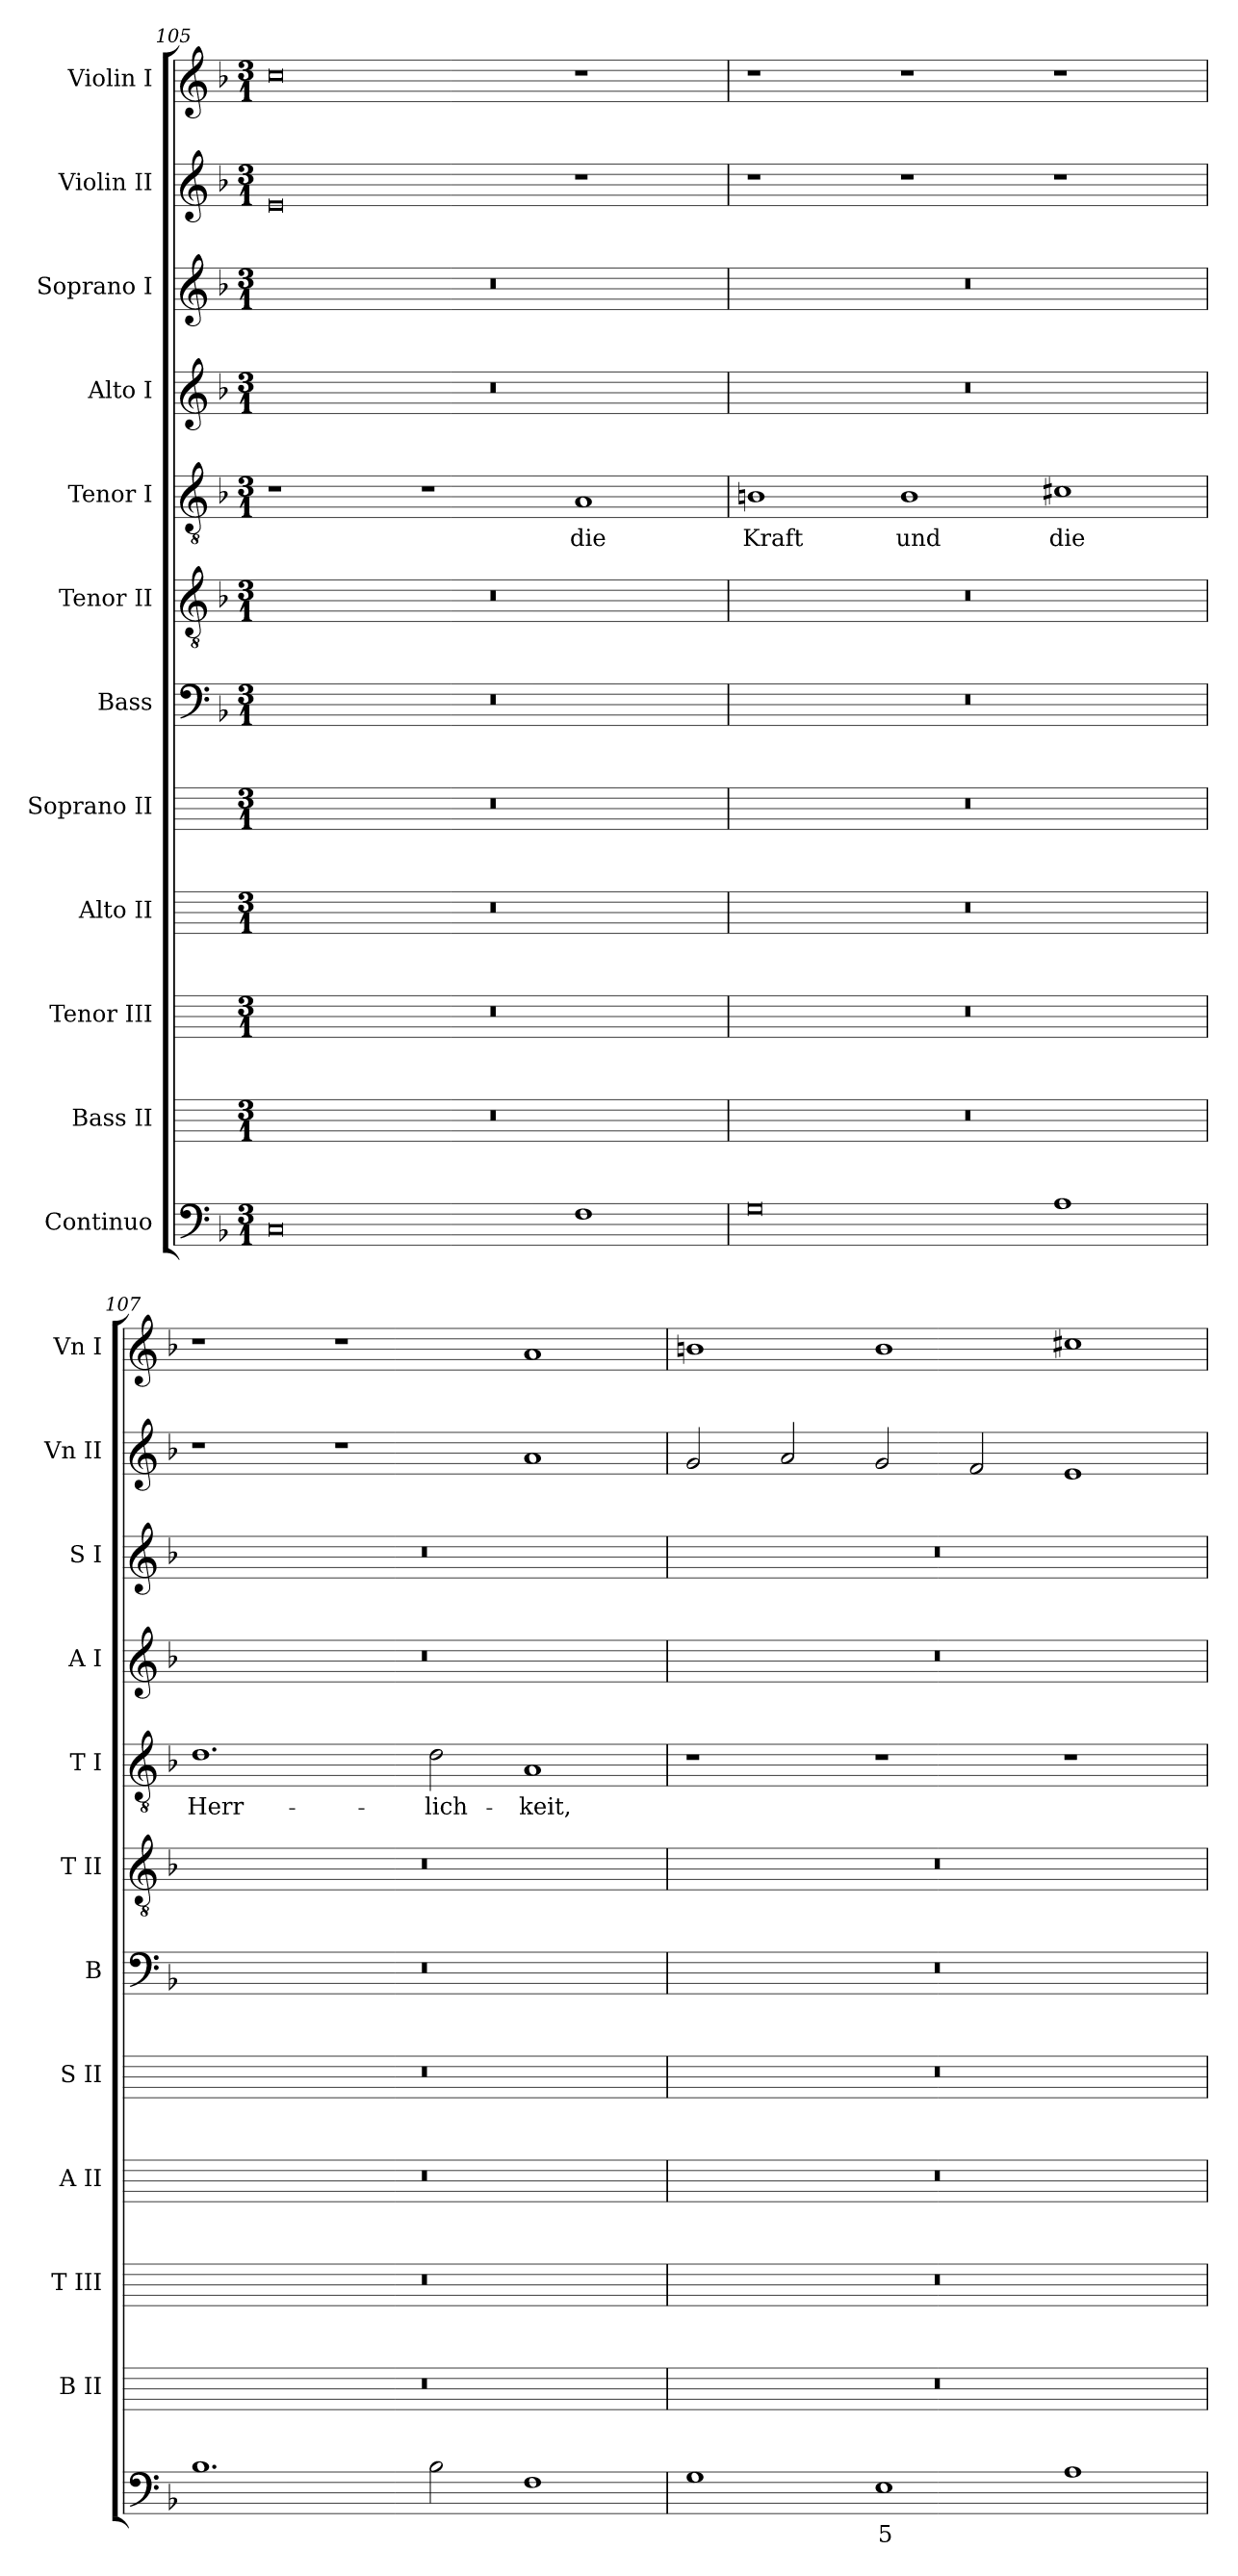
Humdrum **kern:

**kern	**text	**kern	**kern	**kern	**kern	**kern	**kern	**kern	**text	**kern	**kern	**kern	**kern
*part12	*part12	*part11	*part10	*part9	*part8	*part7	*part6	*part5	*part5	*part4	*part3	*part2	*part1
*staff12	*staff12	*staff11	*staff10	*staff9	*staff8	*staff7	*staff6	*staff5	*staff5	*staff4	*staff3	*staff2	*staff1
*I"Continuo	*	*I"Bass II	*I"Tenor III	*I"Alto II	*I"Soprano II	*I"Bass	*I"Tenor II	*I"Tenor I	*	*I"Alto I	*I"Soprano I	*I"Violin II	*I"Violin I
*	*	*I'B II	*I'T III	*I'A II	*I'S II	*I'B	*I'T II	*I'T I	*	*I'A I	*I'S I	*I'Vn II	*I'Vn I
*clefF4	*	*	*	*	*	*clefF4	*clefGv2	*clefGv2	*	*clefG2	*clefG2	*clefG2	*clefG2
*	*	*ITrd4c7	*ITrd4c7	*ITrd4c7	*ITrd4c7	*	*	*	*	*	*	*	*
*k[b-]	*	*	*	*	*	*k[b-]	*k[b-]	*k[b-]	*	*k[b-]	*k[b-]	*k[b-]	*k[b-]
*F:	*	*	*	*	*	*F:	*F:	*F:	*	*F:	*F:	*F:	*F:
*M3/1	*	*M3/1	*M3/1	*M3/1	*M3/1	*M3/1	*M3/1	*M3/1	*	*M3/1	*M3/1	*M3/1	*M3/1
=105	=105	=105	=105	=105	=105	=105	=105	=105	=105	=105	=105	=105	=105
0C	.	0.r	0.r	0.r	0.r	0.r	0.r	1r	.	0.r	0.r	0e	0cc
.	.	.	.	.	.	.	.	1r	.	.	.	.	.
!	!	!	!	!	!	!	!	!	!LO:LY:b	!	!	!	!
1F	.	.	.	.	.	.	.	1A	die	.	.	1r	1r
=106	=106	=106	=106	=106	=106	=106	=106	=106	=106	=106	=106	=106	=106
!	!	!	!	!	!	!	!	!	!LO:LY:b	!	!	!	!
0G	.	0.r	0.r	0.r	0.r	0.r	0.r	1Bn	Kraft	0.r	0.r	1r	1r
!	!	!	!	!	!	!	!	!	!LO:LY:b	!	!	!	!
.	.	.	.	.	.	.	.	1B	und	.	.	1r	1r
!	!	!	!	!	!	!	!	!	!LO:LY:b	!	!	!	!
1A	.	.	.	.	.	.	.	1c#X	die	.	.	1r	1r
=107	=107	=107	=107	=107	=107	=107	=107	=107	=107	=107	=107	=107	=107
!	!	!	!	!	!	!	!	!	!LO:LY:b	!	!	!	!
1.B-	.	0.r	0.r	0.r	0.r	0.r	0.r	1.d	Herr-	0.r	0.r	1r	1r
.	.	.	.	.	.	.	.	.	.	.	.	1r	1r
!	!	!	!	!	!	!	!	!	!LO:LY:b	!	!	!	!
2B-	.	.	.	.	.	.	.	2d	-lich-	.	.	.	.
!	!	!	!	!	!	!	!	!	!LO:LY:b	!	!	!	!
1F	.	.	.	.	.	.	.	1A	-keit,	.	.	1a	1a
=108	=108	=108	=108	=108	=108	=108	=108	=108	=108	=108	=108	=108	=108
1G	.	0.r	0.r	0.r	0.r	0.r	0.r	1r	.	0.r	0.r	2g	1bn
.	.	.	.	.	.	.	.	.	.	.	.	2a	.
!	!LO:LY:b	!	!	!	!	!	!	!	!	!	!	!	!
1E	5	.	.	.	.	.	.	1r	.	.	.	2g	1b
.	.	.	.	.	.	.	.	.	.	.	.	2f	.
1A	.	.	.	.	.	.	.	1r	.	.	.	1e	1cc#X
=	=	=	=	=	=	=	=	=	=	=	=	=	=
*-	*-	*-	*-	*-	*-	*-	*-	*-	*-	*-	*-	*-	*-
